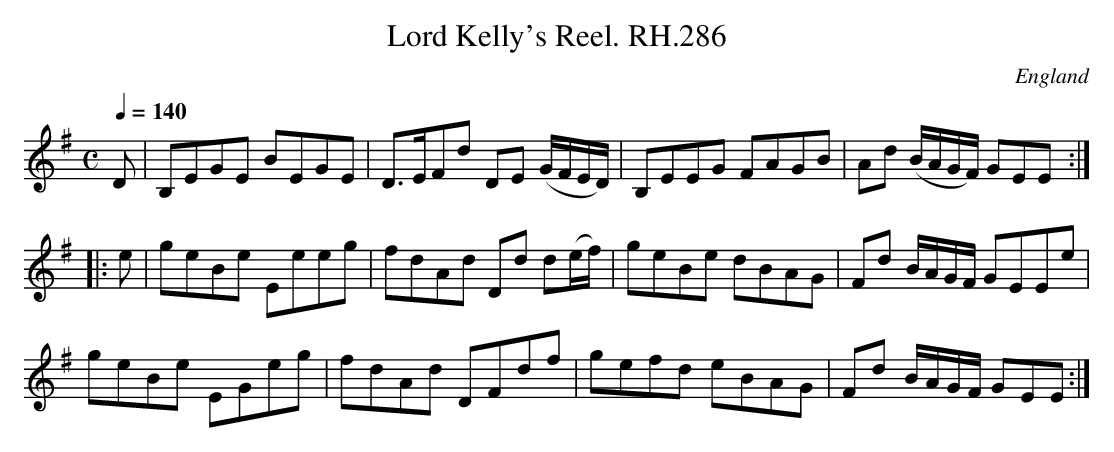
X:1
T:Lord Kelly's Reel. RH.286
O:England
M:C
L:1/8
Q:1/4=140
K:Em
D|B,EGE BEGE|D>EFd DE (G/F/E/D/)|\
B,EEG FAGB|Ad (B/A/G/F/) GEE:|
|:e|geBe Eeeg|fdAd Dd d(e/f/)|\
geBe dBAG|Fd B/A/G/F/ GEEe|
geBe EGeg|fdAd DFdf|\
gefd eBAG|Fd B/A/G/F/ GEE:|
